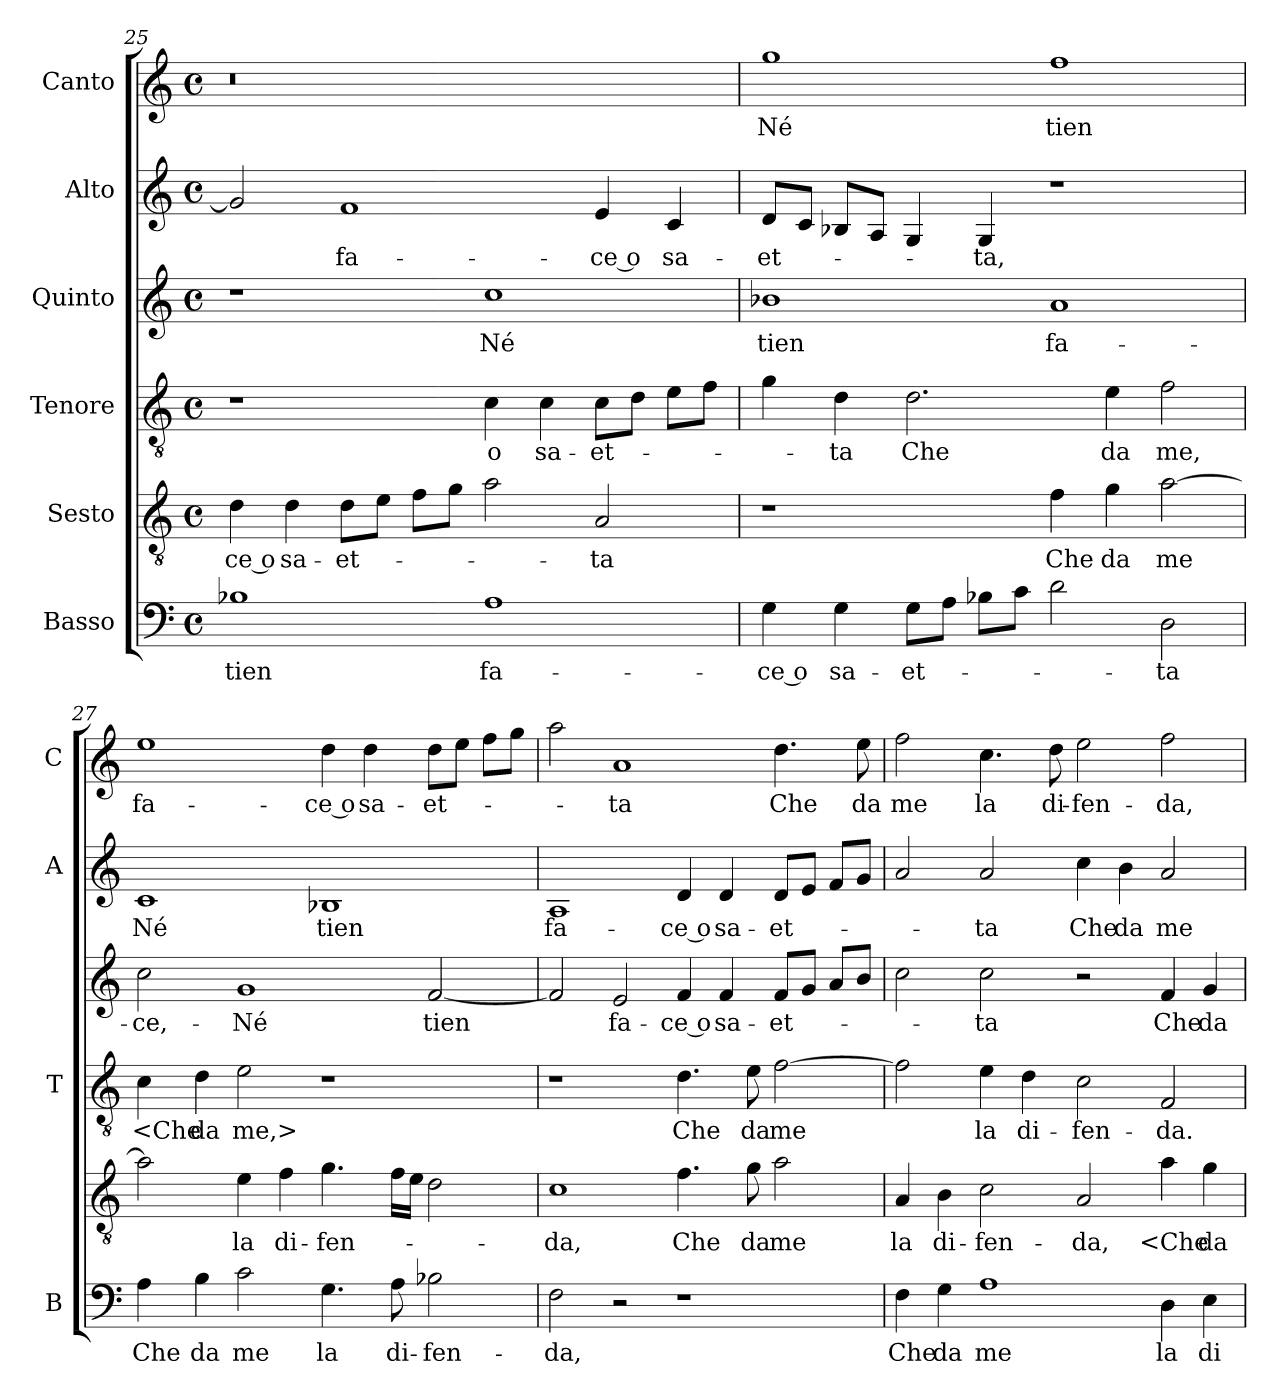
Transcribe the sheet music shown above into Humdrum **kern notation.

**kern	**text	**kern	**text	**kern	**text	**kern	**text	**kern	**text	**kern	**text
*part6	*part6	*part5	*part5	*part4	*part4	*part3	*part3	*part2	*part2	*part1	*part1
*staff6	*staff6	*staff5	*staff5	*staff4	*staff4	*staff3	*staff3	*staff2	*staff2	*staff1	*staff1
*I"Basso	*	*I"Sesto	*	*I"Tenore	*	*I"Quinto	*	*I"Alto	*	*I"Canto	*
*I'B	*	*	*	*I'T	*	*	*	*I'A	*	*I'C	*
*clefF4	*	*clefGv2	*	*clefGv2	*	*clefG2	*	*clefG2	*	*clefG2	*
*k[]	*	*k[]	*	*k[]	*	*k[]	*	*k[]	*	*k[]	*
*C:	*	*C:	*	*C:	*	*C:	*	*C:	*	*C:	*
*M4/4	*	*M4/4	*	*M4/4	*	*M4/4	*	*M4/4	*	*M4/4	*
*met(c)	*	*met(c)	*	*met(c)	*	*met(c)	*	*met(c)	*	*met(c)	*
=25	=25	=25	=25	=25	=25	=25	=25	=25	=25	=25	=25
1B-X	tien	4d	-ce o	1r	.	1r	.	2g]	.	0r	.
.	.	4d	sa-	.	.	.	.	.	.	.	.
.	.	8dL	-et-	.	.	.	.	1f	fa-	.	.
.	.	8eJ	.	.	.	.	.	.	.	.	.
.	.	8fL	.	.	.	.	.	.	.	.	.
.	.	8gJ	.	.	.	.	.	.	.	.	.
1A	fa-	2a	.	4c	o	1cc	Né	.	.	.	.
.	.	.	.	4c	sa-	.	.	.	.	.	.
.	.	2A	-ta	8cL	-et-	.	.	4e	-ce o	.	.
.	.	.	.	8dJ	.	.	.	.	.	.	.
.	.	.	.	8eL	.	.	.	4c	sa-	.	.
.	.	.	.	8fJ	.	.	.	.	.	.	.
=26	=26	=26	=26	=26	=26	=26	=26	=26	=26	=26	=26
4G	-ce o	1r	.	4g	.	1b-X	tien	8dL	-et-	1gg	Né
.	.	.	.	.	.	.	.	8cJ	.	.	.
4G	sa-	.	.	4d	-ta	.	.	8B-XL	.	.	.
.	.	.	.	.	.	.	.	8AJ	.	.	.
8GL	-et-	.	.	2.d	Che	.	.	4G	.	.	.
8AJ	.	.	.	.	.	.	.	.	.	.	.
8B-XL	.	.	.	.	.	.	.	4G	-ta,	.	.
8cJ	.	.	.	.	.	.	.	.	.	.	.
2d	.	4f	Che	.	.	1a	fa-	1r	.	1ff	tien
.	.	4g	da	4e	da	.	.	.	.	.	.
2D	-ta	[2a	me	2f	me,	.	.	.	.	.	.
=27	=27	=27	=27	=27	=27	=27	=27	=27	=27	=27	=27
4A	Che	2a]	.	4c	<Che	2cc	-ce,-	1c	Né	1ee	fa-
4B	da	.	.	4d	da	.	.	.	.	.	.
2c	me	4e	la	2e	me,>	1g	-Né	.	.	.	.
.	.	4f	di-	.	.	.	.	.	.	.	.
4.G	la	4.g	-fen-	1r	.	.	.	1B-X	tien	4dd	-ce o
.	.	.	.	.	.	.	.	.	.	4dd	sa-
8A	di-	16fLL	.	.	.	.	.	.	.	.	.
.	.	16eJJ	.	.	.	.	.	.	.	.	.
2B-X	-fen-	2d	.	.	.	[2f	tien	.	.	8ddL	-et-
.	.	.	.	.	.	.	.	.	.	8eeJ	.
.	.	.	.	.	.	.	.	.	.	8ffL	.
.	.	.	.	.	.	.	.	.	.	8ggJ	.
=28	=28	=28	=28	=28	=28	=28	=28	=28	=28	=28	=28
2F	-da,	1c	-da,	1r	.	2f]	.	1A	fa-	2aa	.
2r	.	.	.	.	.	2e	fa-	.	.	1a	-ta
1r	.	4.f	Che	4.d	Che	4f	-ce o	4d	-ce o	.	.
.	.	.	.	.	.	4f	sa-	4d	sa-	.	.
.	.	8g	da	8e	da	.	.	.	.	.	.
.	.	2a	me	[2f	me	8fL	-et-	8dL	-et-	4.dd	Che
.	.	.	.	.	.	8gJ	.	8eJ	.	.	.
.	.	.	.	.	.	8aL	.	8fL	.	.	.
.	.	.	.	.	.	8bJ	.	8gJ	.	8ee	da
=29	=29	=29	=29	=29	=29	=29	=29	=29	=29	=29	=29
4F	Che	4A	la	2f]	.	2cc	.	2a	.	2ff	me
4G	da	4B	di-	.	.	.	.	.	.	.	.
1A	me	2c	-fen-	4e	la	2cc	-ta	2a	-ta	4.cc	la
.	.	.	.	4d	di-	.	.	.	.	.	.
.	.	.	.	.	.	.	.	.	.	8dd	di-
.	.	2A	-da,	2c	-fen-	2r	.	4cc	Che	2ee	-fen-
.	.	.	.	.	.	.	.	4b	da	.	.
4D	la	4a	<Che	2F	-da.	4f	Che	2a	me	2ff	-da,
4E	di-	4g	da	.	.	4g	da	.	.	.	.
=	=	=	=	=	=	=	=	=	=	=	=
*-	*-	*-	*-	*-	*-	*-	*-	*-	*-	*-	*-
